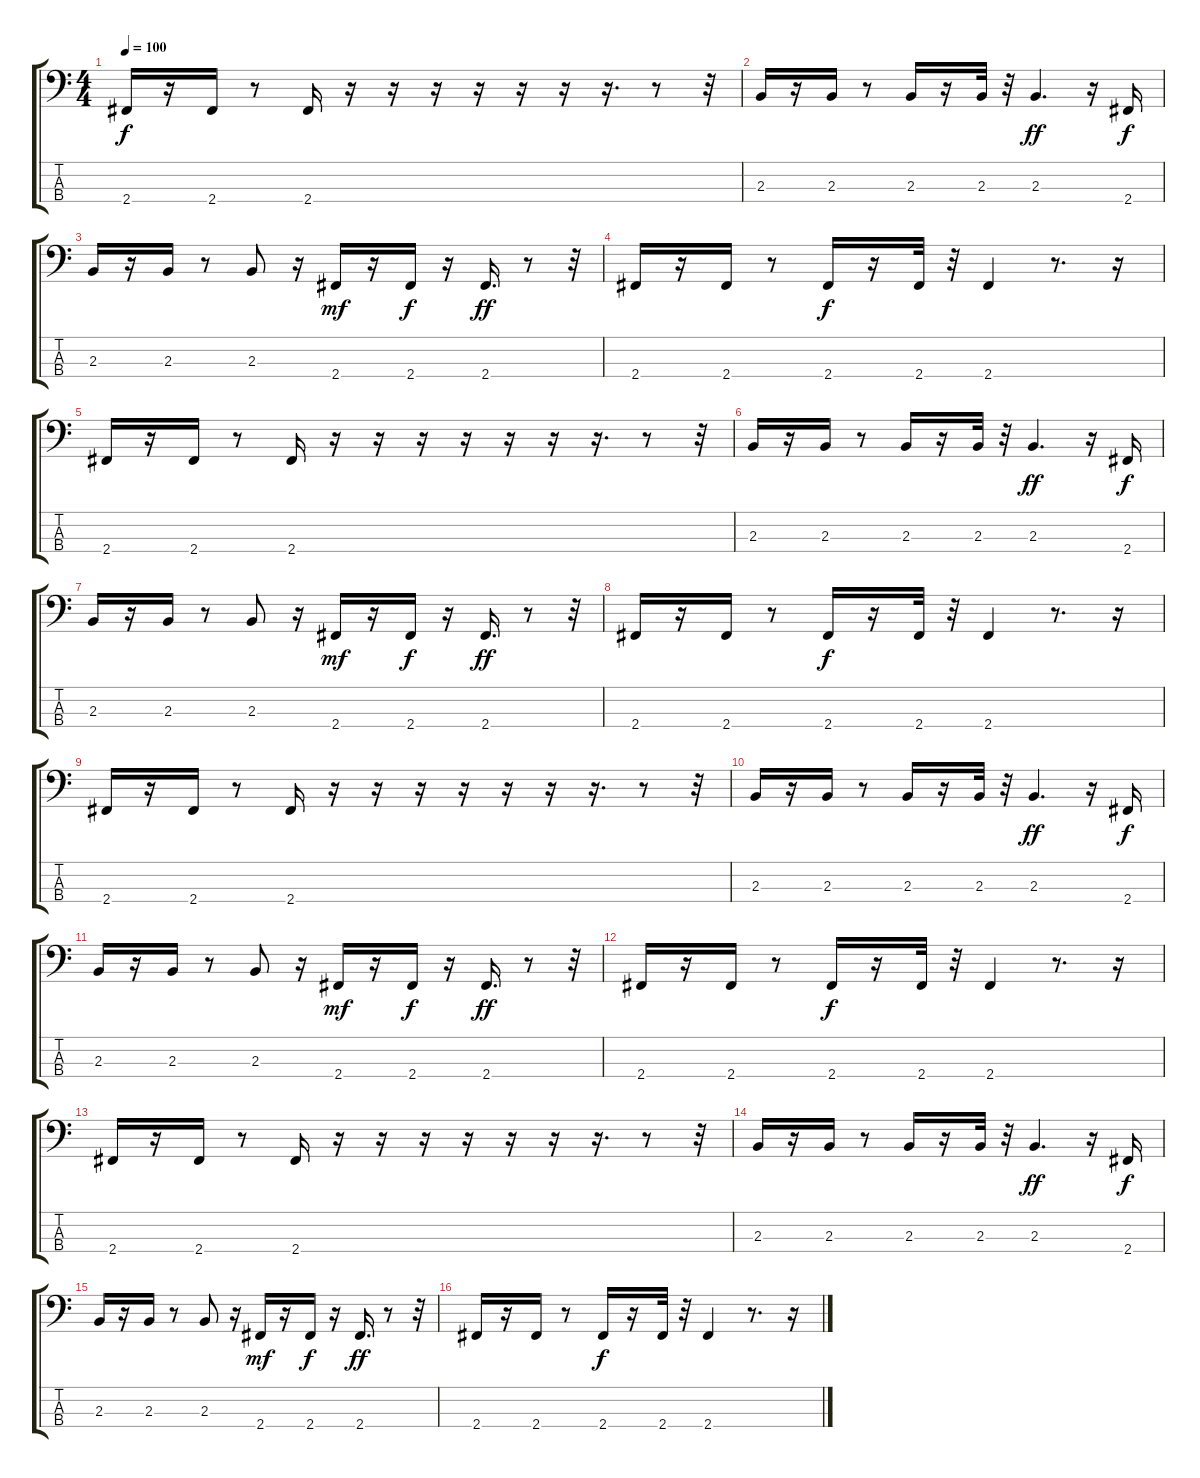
\track "" {instrument fretlessbass}
\staff {score tabs}
\tuning (G2 D2 A1 E1) {hide}
\ts (4 4)
\tempo 100
\clef f4
\ks c
2.4.16{dy f} r.16 2.4.16 r.8 2.4.16 r.16 r.16 r.16 r.16 r.16 r.16 r.16{d} r.8 r.32 |
2.3.16 r.16 2.3.16 r.8 2.3.16 r.16 2.3.32 r.32 2.3.4{d dy ff} r.16 2.4.16{dy f} |
2.3.16 r.16 2.3.16 r.8 2.3.8 r.16 2.4.16{dy mf} r.16 2.4.16{dy f} r.16 2.4.16{d dy ff} r.8 r.32 |
2.4.16 r.16 2.4.16 r.8 2.4.16{dy f} r.16 2.4.32 r.32 2.4.4 r.8{d} r.16 |
2.4.16 r.16 2.4.16 r.8 2.4.16 r.16 r.16 r.16 r.16 r.16 r.16 r.16{d} r.8 r.32 |
2.3.16 r.16 2.3.16 r.8 2.3.16 r.16 2.3.32 r.32 2.3.4{d dy ff} r.16 2.4.16{dy f} |
2.3.16 r.16 2.3.16 r.8 2.3.8 r.16 2.4.16{dy mf} r.16 2.4.16{dy f} r.16 2.4.16{d dy ff} r.8 r.32 |
2.4.16 r.16 2.4.16 r.8 2.4.16{dy f} r.16 2.4.32 r.32 2.4.4 r.8{d} r.16 |
2.4.16 r.16 2.4.16 r.8 2.4.16 r.16 r.16 r.16 r.16 r.16 r.16 r.16{d} r.8 r.32 |
2.3.16 r.16 2.3.16 r.8 2.3.16 r.16 2.3.32 r.32 2.3.4{d dy ff} r.16 2.4.16{dy f} |
2.3.16 r.16 2.3.16 r.8 2.3.8 r.16 2.4.16{dy mf} r.16 2.4.16{dy f} r.16 2.4.16{d dy ff} r.8 r.32 |
2.4.16 r.16 2.4.16 r.8 2.4.16{dy f} r.16 2.4.32 r.32 2.4.4 r.8{d} r.16 |
2.4.16 r.16 2.4.16 r.8 2.4.16 r.16 r.16 r.16 r.16 r.16 r.16 r.16{d} r.8 r.32 |
2.3.16 r.16 2.3.16 r.8 2.3.16 r.16 2.3.32 r.32 2.3.4{d dy ff} r.16 2.4.16{dy f} |
2.3.16 r.16 2.3.16 r.8 2.3.8 r.16 2.4.16{dy mf} r.16 2.4.16{dy f} r.16 2.4.16{d dy ff} r.8 r.32 |
2.4.16 r.16 2.4.16 r.8 2.4.16{dy f} r.16 2.4.32 r.32 2.4.4 r.8{d} r.16
